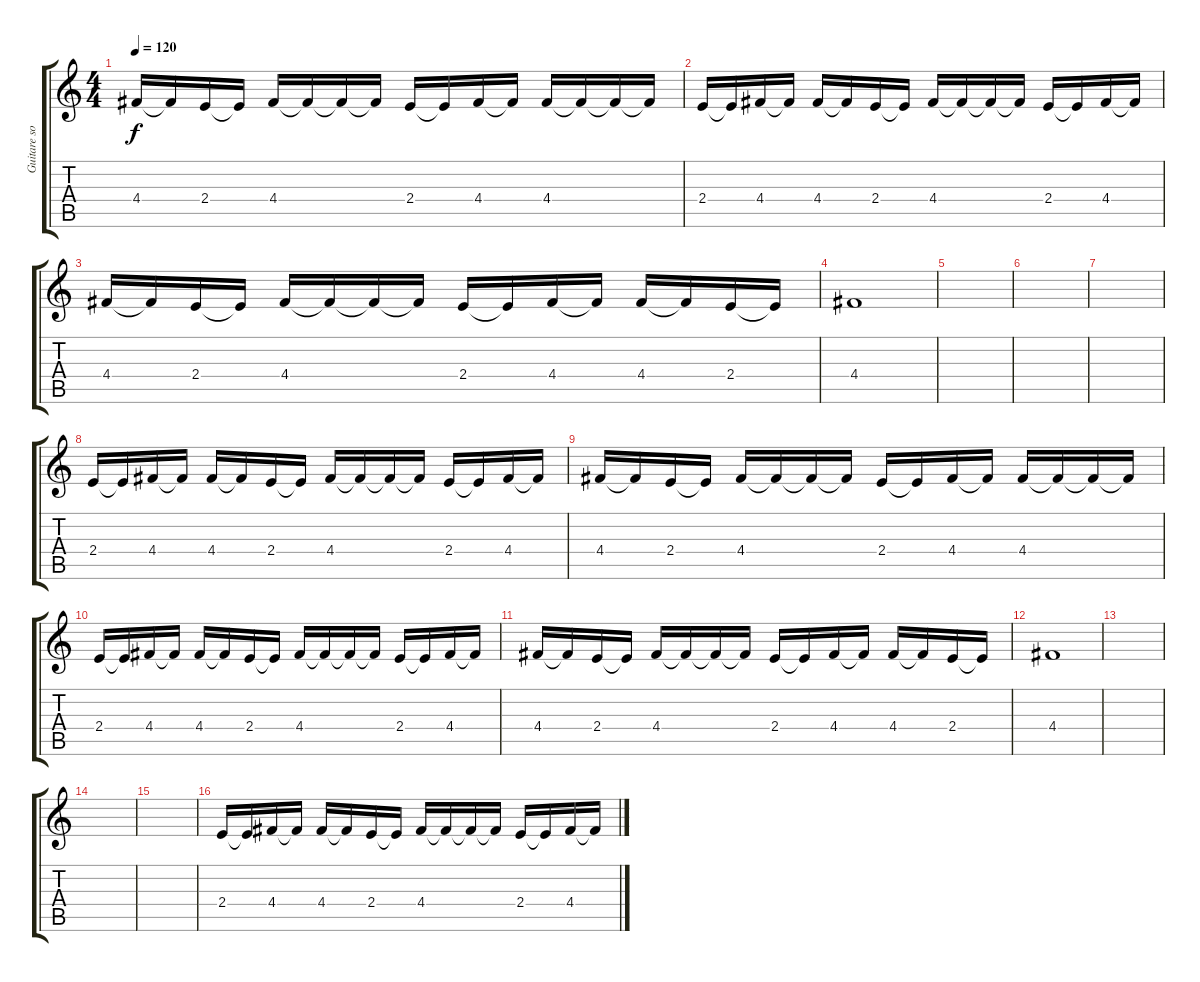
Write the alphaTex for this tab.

\track ("Guitare solo" "Guitare so") {instrument overdrivenguitar}
\staff {score tabs}
\tuning (E4 B3 G3 D3 A2 E2) {hide}
\ts (4 4)
\tempo 120
\clef g2
\ks c
4.4.16{dy f} 4.4{t}.16 2.4.16 2.4{t}.16 4.4.16 4.4{t}.16 4.4{t}.16 4.4{t}.16 2.4.16 2.4{t}.16 4.4.16 4.4{t}.16 4.4.16 4.4{t}.16 4.4{t}.16 4.4{t}.16 |
2.4.16 2.4{t}.16 4.4.16 4.4{t}.16 4.4.16 4.4{t}.16 2.4.16 2.4{t}.16 4.4.16 4.4{t}.16 4.4{t}.16 4.4{t}.16 2.4.16 2.4{t}.16 4.4.16 4.4{t}.16 |
4.4.16 4.4{t}.16 2.4.16 2.4{t}.16 4.4.16 4.4{t}.16 4.4{t}.16 4.4{t}.16 2.4.16 2.4{t}.16 4.4.16 4.4{t}.16 4.4.16 4.4{t}.16 2.4.16 2.4{t}.16 |
4.4.1 |
|
|
|
2.4.16 2.4{t}.16 4.4.16 4.4{t}.16 4.4.16 4.4{t}.16 2.4.16 2.4{t}.16 4.4.16 4.4{t}.16 4.4{t}.16 4.4{t}.16 2.4.16 2.4{t}.16 4.4.16 4.4{t}.16 |
4.4.16 4.4{t}.16 2.4.16 2.4{t}.16 4.4.16 4.4{t}.16 4.4{t}.16 4.4{t}.16 2.4.16 2.4{t}.16 4.4.16 4.4{t}.16 4.4.16 4.4{t}.16 4.4{t}.16 4.4{t}.16 |
2.4.16 2.4{t}.16 4.4.16 4.4{t}.16 4.4.16 4.4{t}.16 2.4.16 2.4{t}.16 4.4.16 4.4{t}.16 4.4{t}.16 4.4{t}.16 2.4.16 2.4{t}.16 4.4.16 4.4{t}.16 |
4.4.16 4.4{t}.16 2.4.16 2.4{t}.16 4.4.16 4.4{t}.16 4.4{t}.16 4.4{t}.16 2.4.16 2.4{t}.16 4.4.16 4.4{t}.16 4.4.16 4.4{t}.16 2.4.16 2.4{t}.16 |
4.4.1 |
|
|
|
2.4.16 2.4{t}.16 4.4.16 4.4{t}.16 4.4.16 4.4{t}.16 2.4.16 2.4{t}.16 4.4.16 4.4{t}.16 4.4{t}.16 4.4{t}.16 2.4.16 2.4{t}.16 4.4.16 4.4{t}.16
